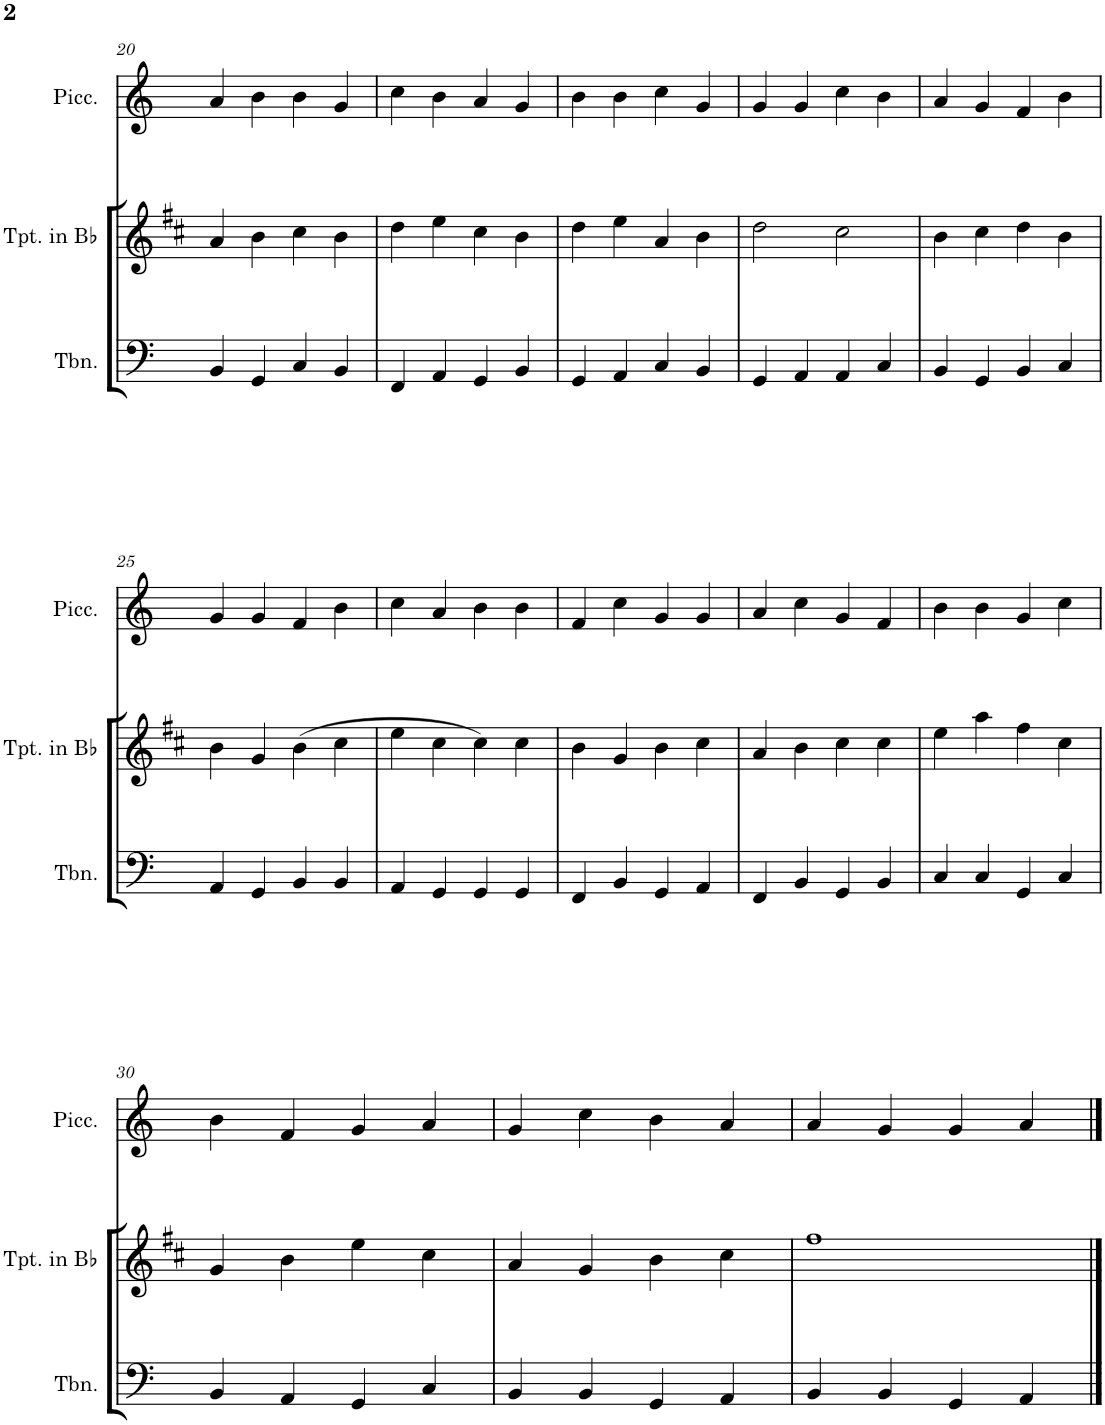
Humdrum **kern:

**kern	**kern	**kern
*part3	*part2	*part1
*staff3	*staff2	*staff1
*I"Trombone	*I"Trumpet in Bb	*I"Piccolo
*I'Tbn.	*I'Tpt. in Bb	*I'Picc.
!!LO:PB:g=z
*clefF4	*clefG2	*clefG2
*	*Trd1c2	*Trd-7c-12
*k[]	*k[f#c#]	*k[]
*M4/4	*M4/4	*M4/4
=20	=20	=20
4BB/	4a/	4a/
4GG/	4b\	4b\
4C/	4cc#\	4b\
4BB/	4b\	4g/
=21	=21	=21
4FF/	4dd\	4cc\
4AA/	4ee\	4b\
4GG/	4cc#\	4a/
4BB/	4b\	4g/
=22	=22	=22
4GG/	4dd\	4b\
4AA/	4ee\	4b\
4C/	4a/	4cc\
4BB/	4b\	4g/
=23	=23	=23
4GG/	2dd\	4g/
4AA/	.	4g/
4AA/	2cc#\	4cc\
4C/	.	4b\
=24	=24	=24
4BB/	4b\	4a/
4GG/	4cc#\	4g/
4BB/	4dd\	4f/
4C/	4b\	4b\
!!LO:LB:g=z
=25	=25	=25
4AA/	4b\	4g/
4GG/	4g/	4g/
4BB/	(4b\	4f/
4BB/	4cc#\	4b\
=26	=26	=26
4AA/	4ee\	4cc\
4GG/	4cc#\	4a/
4GG/	4cc#\)	4b\
4GG/	4cc#\	4b\
=27	=27	=27
4FF/	4b\	4f/
4BB/	4g/	4cc\
4GG/	4b\	4g/
4AA/	4cc#\	4g/
=28	=28	=28
4FF/	4a/	4a/
4BB/	4b\	4cc\
4GG/	4cc#\	4g/
4BB/	4cc#\	4f/
=29	=29	=29
4C/	4ee\	4b\
4C/	4aa\	4b\
4GG/	4ff#\	4g/
4C/	4cc#\	4cc\
!!LO:LB:g=z
=30	=30	=30
4BB/	4g/	4b\
4AA/	4b\	4f/
4GG/	4ee\	4g/
4C/	4cc#\	4a/
=31	=31	=31
4BB/	4a/	4g/
4BB/	4g/	4cc\
4GG/	4b\	4b\
4AA/	4cc#\	4a/
=32	=32	=32
4BB/	1ff#	4a/
4BB/	.	4g/
4GG/	.	4g/
4AA/	.	4a/
==	==	==
*-	*-	*-
